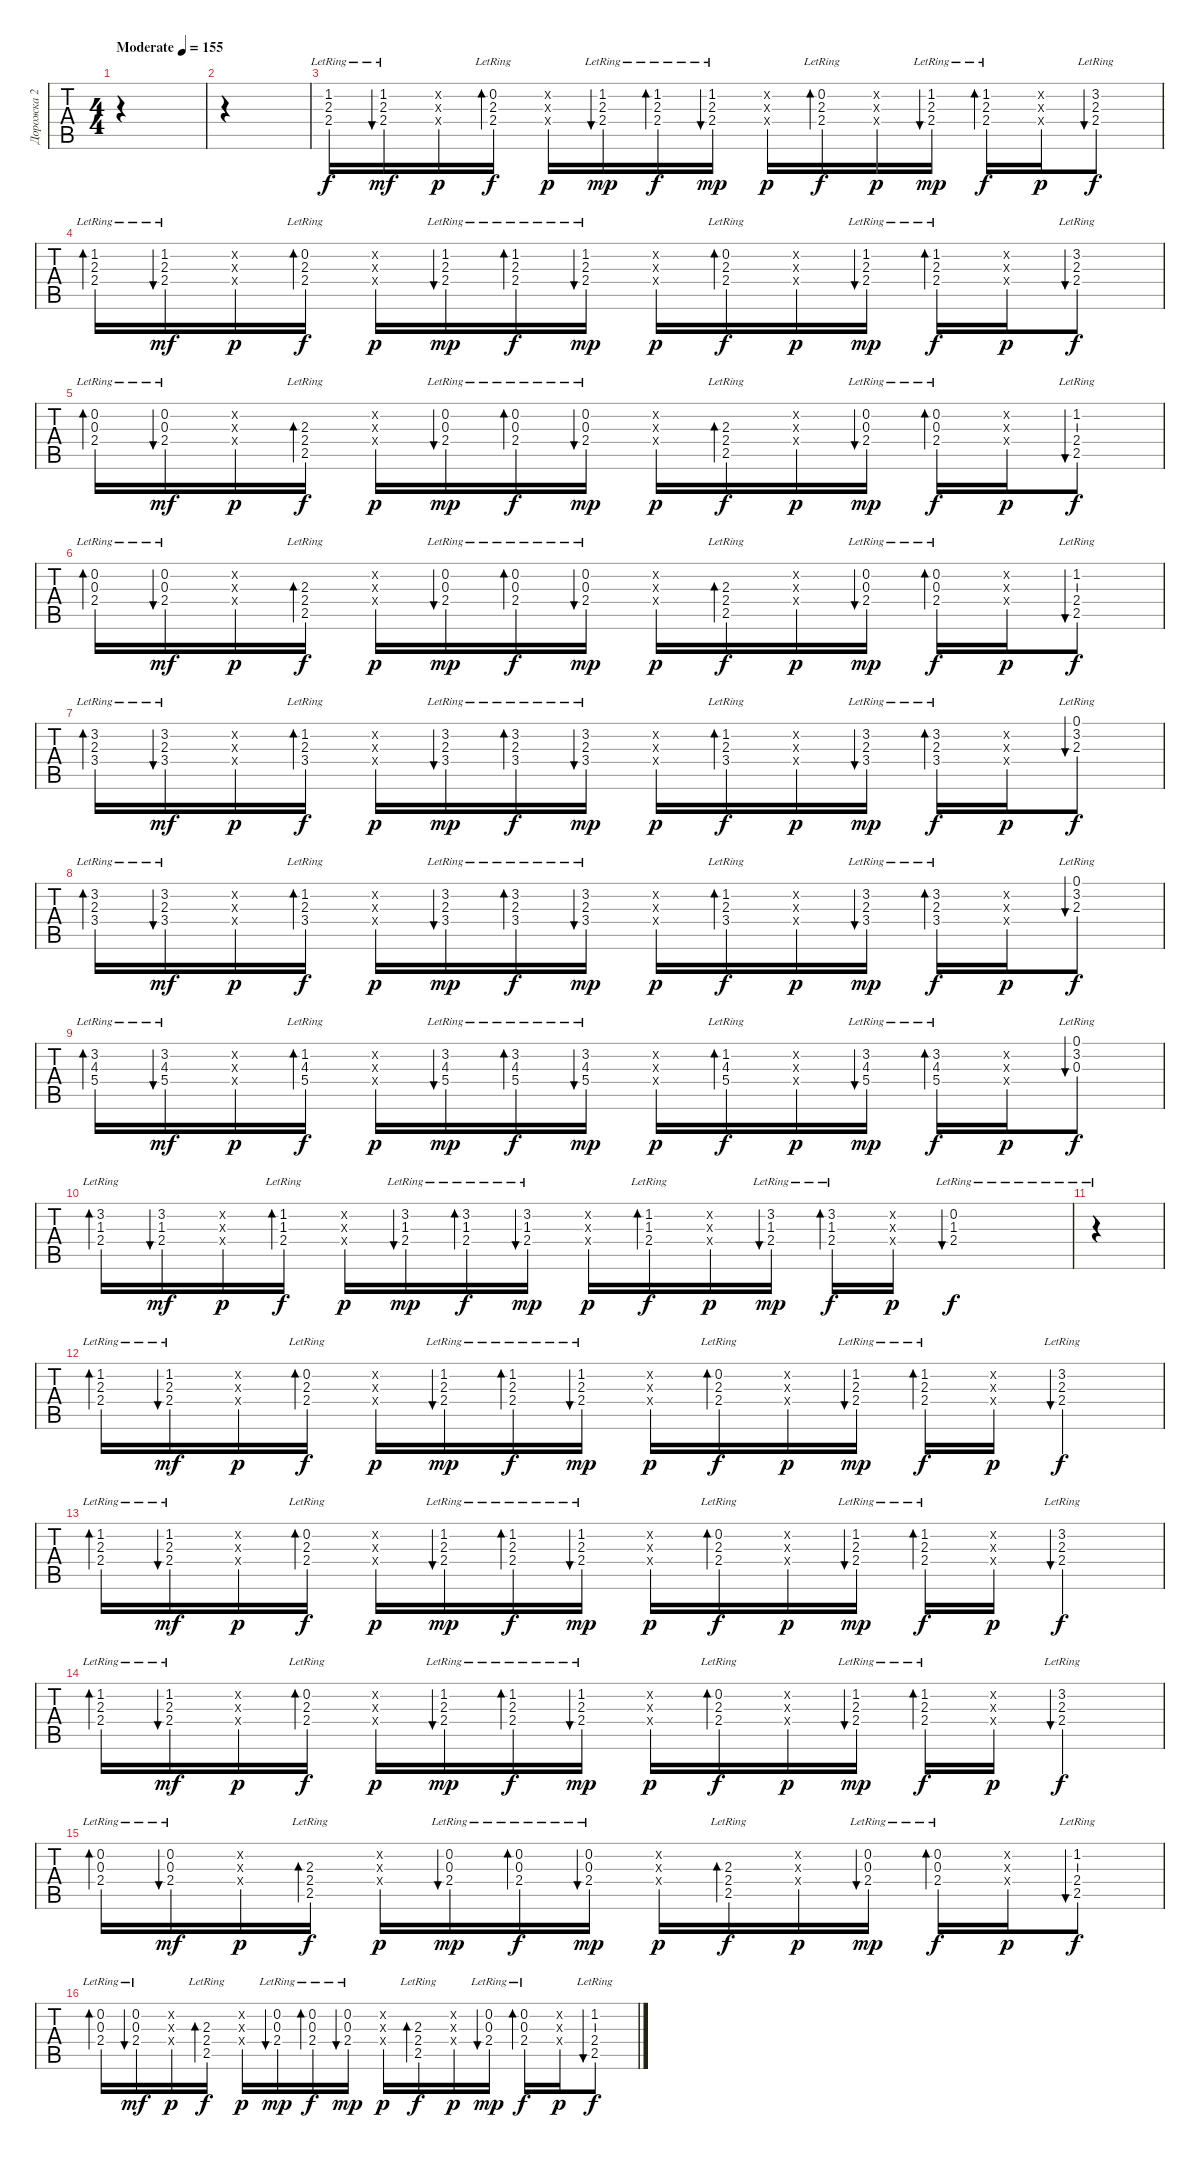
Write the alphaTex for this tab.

\track ("Дорожка 2" "Дорожка 2") {instrument acousticguitarsteel}
\staff {tabs}
\tuning (E4 B3 G3 D3 A2 E2) {hide}
\ts (4 4)
\tempo (155 "Moderate")
\clef g2
\ks c
|
|
(1.2{lr} 2.3{lr} 2.4{lr}).16{instrument acousticguitarnylon} (1.2{lr} 2.3{lr} 2.4{lr}).16{bu 60 dy mf} (1.2{x} 2.3{x} 2.4{x}).16{dy p} (0.2{lr} 2.3{lr} 2.4{lr}).16{bd 60 dy f} (1.2{x} 2.3{x} 2.4{x}).16{dy p} (1.2{lr} 2.3{lr} 2.4{lr}).16{bu 60 dy mp} (1.2{lr} 2.3{lr} 2.4{lr}).16{bd 60 dy f} (1.2{lr} 2.3{lr} 2.4{lr}).16{bu 60 dy mp} (1.2{x} 2.3{x} 2.4{x}).16{dy p} (0.2{lr} 2.3{lr} 2.4{lr}).16{bd 60 dy f} (1.2{x} 2.3{x} 2.4{x}).16{dy p} (1.2{lr} 2.3{lr} 2.4{lr}).16{bu 60 dy mp} (1.2{lr} 2.3{lr} 2.4{lr}).16{bd 60 dy f} (1.2{x} 2.3{x} 2.4{x}).16{dy p} (3.2{lr} 2.3{lr} 2.4{lr}).8{bu 60 dy f} |
(1.2{lr} 2.3{lr} 2.4{lr}).16{bd 60 instrument acousticguitarnylon} (1.2{lr} 2.3{lr} 2.4{lr}).16{bu 60 dy mf} (1.2{x} 2.3{x} 2.4{x}).16{dy p} (0.2{lr} 2.3{lr} 2.4{lr}).16{bd 60 dy f} (1.2{x} 2.3{x} 2.4{x}).16{dy p} (1.2{lr} 2.3{lr} 2.4{lr}).16{bu 60 dy mp} (1.2{lr} 2.3{lr} 2.4{lr}).16{bd 60 dy f} (1.2{lr} 2.3{lr} 2.4{lr}).16{bu 60 dy mp} (1.2{x} 2.3{x} 2.4{x}).16{dy p} (0.2{lr} 2.3{lr} 2.4{lr}).16{bd 60 dy f} (1.2{x} 2.3{x} 2.4{x}).16{dy p} (1.2{lr} 2.3{lr} 2.4{lr}).16{bu 60 dy mp} (1.2{lr} 2.3{lr} 2.4{lr}).16{bd 60 dy f} (1.2{x} 2.3{x} 2.4{x}).16{dy p} (3.2{lr} 2.3{lr} 2.4{lr}).8{bu 60 dy f} |
(0.2{lr} 0.3{lr} 2.4{lr}).16{bd 60 instrument acousticguitarnylon} (0.2{lr} 0.3{lr} 2.4{lr}).16{bu 60 dy mf} (0.2{x} 0.3{x} 2.4{x}).16{dy p} (2.3{lr} 2.4{lr} 2.5).16{bd 60 dy f} (0.2{x} 0.3{x} 2.4{x}).16{dy p} (0.2{lr} 0.3{lr} 2.4{lr}).16{bu 60 dy mp} (0.2{lr} 0.3{lr} 2.4{lr}).16{bd 60 dy f} (0.2{lr} 0.3{lr} 2.4{lr}).16{bu 60 dy mp} (0.2{x} 0.3{x} 2.4{x}).16{dy p} (2.3{lr} 2.4{lr} 2.5).16{bd 60 dy f} (0.2{x} 0.3{x} 2.4{x}).16{dy p} (0.2{lr} 0.3{lr} 2.4{lr}).16{bu 60 dy mp} (0.2{lr} 0.3{lr} 2.4{lr}).16{bd 60 dy f} (0.2{x} 0.3{x} 2.4{x}).16{dy p} (1.2{lr} 2.4{lr} 2.5).8{bu 60 dy f} |
(0.2{lr} 0.3{lr} 2.4{lr}).16{bd 60 instrument acousticguitarnylon} (0.2{lr} 0.3{lr} 2.4{lr}).16{bu 60 dy mf} (0.2{x} 0.3{x} 2.4{x}).16{dy p} (2.3{lr} 2.4{lr} 2.5).16{bd 60 dy f} (0.2{x} 0.3{x} 2.4{x}).16{dy p} (0.2{lr} 0.3{lr} 2.4{lr}).16{bu 60 dy mp} (0.2{lr} 0.3{lr} 2.4{lr}).16{bd 60 dy f} (0.2{lr} 0.3{lr} 2.4{lr}).16{bu 60 dy mp} (0.2{x} 0.3{x} 2.4{x}).16{dy p} (2.3{lr} 2.4{lr} 2.5).16{bd 60 dy f} (0.2{x} 0.3{x} 2.4{x}).16{dy p} (0.2{lr} 0.3{lr} 2.4{lr}).16{bu 60 dy mp} (0.2{lr} 0.3{lr} 2.4{lr}).16{bd 60 dy f} (0.2{x} 0.3{x} 2.4{x}).16{dy p} (1.2{lr} 2.4{lr} 2.5).8{bu 60 dy f} |
(3.2{lr} 2.3{lr} 3.4{lr}).16{bd 60 instrument acousticguitarnylon} (3.2{lr} 2.3 3.4).16{bu 60 dy mf} (3.2{x} 2.3{x} 3.4{x}).16{dy p} (1.2 2.3{lr} 3.4{lr}).16{bd 60 dy f} (3.2{x} 2.3{x} 3.4{x}).16{dy p} (3.2{lr} 2.3{lr} 3.4{lr}).16{bu 60 dy mp} (3.2{lr} 2.3{lr} 3.4{lr}).16{bd 60 dy f} (3.2{lr} 2.3{lr} 3.4{lr}).16{bu 60 dy mp} (3.2{x} 2.3{x} 3.4{x}).16{dy p} (1.2 2.3{lr} 3.4{lr}).16{bd 60 dy f} (3.2{x} 2.3{x} 3.4{x}).16{dy p} (3.2{lr} 2.3{lr} 3.4{lr}).16{bu 60 dy mp} (3.2{lr} 2.3{lr} 3.4{lr}).16{bd 60 dy f} (3.2{x} 2.3{x} 3.4{x}).16{dy p} (0.1 3.2{lr} 2.3).8{bu 60 dy f} |
(3.2{lr} 2.3{lr} 3.4{lr}).16{bd 60 instrument acousticguitarnylon} (3.2{lr} 2.3 3.4).16{bu 60 dy mf} (3.2{x} 2.3{x} 3.4{x}).16{dy p} (1.2 2.3{lr} 3.4{lr}).16{bd 60 dy f} (3.2{x} 2.3{x} 3.4{x}).16{dy p} (3.2{lr} 2.3{lr} 3.4{lr}).16{bu 60 dy mp} (3.2{lr} 2.3{lr} 3.4{lr}).16{bd 60 dy f} (3.2{lr} 2.3{lr} 3.4{lr}).16{bu 60 dy mp} (3.2{x} 2.3{x} 3.4{x}).16{dy p} (1.2 2.3{lr} 3.4{lr}).16{bd 60 dy f} (3.2{x} 2.3{x} 3.4{x}).16{dy p} (3.2{lr} 2.3{lr} 3.4{lr}).16{bu 60 dy mp} (3.2{lr} 2.3{lr} 3.4{lr}).16{bd 60 dy f} (3.2{x} 2.3{x} 3.4{x}).16{dy p} (0.1 3.2{lr} 2.3).8{bu 60 dy f} |
(3.2{lr} 4.3{lr} 5.4{lr}).16{bd 60 instrument acousticguitarnylon} (3.2{lr} 4.3 5.4).16{bu 60 dy mf} (3.2{x} 4.3{x} 5.4{x}).16{dy p} (1.2 4.3{lr} 5.4{lr}).16{bd 60 dy f} (3.2{x} 4.3{x} 5.4{x}).16{dy p} (3.2{lr} 4.3{lr} 5.4{lr}).16{bu 60 dy mp} (3.2{lr} 4.3{lr} 5.4{lr}).16{bd 60 dy f} (3.2{lr} 4.3{lr} 5.4{lr}).16{bu 60 dy mp} (3.2{x} 4.3{x} 5.4{x}).16{dy p} (1.2 4.3{lr} 5.4{lr}).16{bd 60 dy f} (3.2{x} 4.3{x} 5.4{x}).16{dy p} (3.2{lr} 4.3{lr} 5.4{lr}).16{bu 60 dy mp} (3.2{lr} 4.3{lr} 5.4{lr}).16{bd 60 dy f} (3.2{x} 4.3{x} 5.4{x}).16{dy p} (0.1 3.2{lr} 0.3).8{bu 60 dy f} |
(3.2{lr} 1.3{lr} 2.4{lr}).16{bd 60 instrument acousticguitarnylon} (3.2 1.3 2.4).16{bu 60 dy mf} (3.2{x} 1.3{x} 2.4{x}).16{dy p} (1.2 1.3{lr} 2.4{lr}).16{bd 60 dy f} (3.2{x} 1.3{x} 2.4{x}).16{dy p} (3.2{lr} 1.3{lr} 2.4{lr}).16{bu 60 dy mp} (3.2{lr} 1.3{lr} 2.4{lr}).16{bd 60 dy f} (3.2{lr} 1.3{lr} 2.4{lr}).16{bu 60 dy mp} (3.2{x} 1.3{x} 2.4{x}).16{dy p} (1.2 1.3{lr} 2.4{lr}).16{bd 60 dy f} (3.2{x} 1.3{x} 2.4{x}).16{dy p} (3.2{lr} 1.3{lr} 2.4{lr}).16{bu 60 dy mp} (3.2{lr} 1.3{lr} 2.4{lr}).16{bd 60 dy f} (3.2{x} 1.3{x} 2.4{x}).16{dy p} (0.2{lr} 1.3 2.4).1{bu 60 dy f} |
|
(1.2{lr} 2.3{lr} 2.4{lr}).16{bd 60 instrument acousticguitarnylon} (1.2{lr} 2.3{lr} 2.4{lr}).16{bu 60 dy mf} (1.2{x} 2.3{x} 2.4{x}).16{dy p} (0.2{lr} 2.3{lr} 2.4{lr}).16{bd 60 dy f} (1.2{x} 2.3{x} 2.4{x}).16{dy p} (1.2{lr} 2.3{lr} 2.4{lr}).16{bu 60 dy mp} (1.2{lr} 2.3{lr} 2.4{lr}).16{bd 60 dy f} (1.2{lr} 2.3{lr} 2.4{lr}).16{bu 60 dy mp} (1.2{x} 2.3{x} 2.4{x}).16{dy p} (0.2{lr} 2.3{lr} 2.4{lr}).16{bd 60 dy f} (1.2{x} 2.3{x} 2.4{x}).16{dy p} (1.2{lr} 2.3{lr} 2.4{lr}).16{bu 60 dy mp} (1.2{lr} 2.3{lr} 2.4{lr}).16{bd 60 dy f} (1.2{x} 2.3{x} 2.4{x}).16{dy p} (3.2{lr} 2.3{lr} 2.4{lr}).4{bu 60 dy f} |
(1.2{lr} 2.3{lr} 2.4{lr}).16{bd 60 instrument acousticguitarnylon} (1.2{lr} 2.3{lr} 2.4{lr}).16{bu 60 dy mf} (1.2{x} 2.3{x} 2.4{x}).16{dy p} (0.2{lr} 2.3{lr} 2.4{lr}).16{bd 60 dy f} (1.2{x} 2.3{x} 2.4{x}).16{dy p} (1.2{lr} 2.3{lr} 2.4{lr}).16{bu 60 dy mp} (1.2{lr} 2.3{lr} 2.4{lr}).16{bd 60 dy f} (1.2{lr} 2.3{lr} 2.4{lr}).16{bu 60 dy mp} (1.2{x} 2.3{x} 2.4{x}).16{dy p} (0.2{lr} 2.3{lr} 2.4{lr}).16{bd 60 dy f} (1.2{x} 2.3{x} 2.4{x}).16{dy p} (1.2{lr} 2.3{lr} 2.4{lr}).16{bu 60 dy mp} (1.2{lr} 2.3{lr} 2.4{lr}).16{bd 60 dy f} (1.2{x} 2.3{x} 2.4{x}).16{dy p} (3.2{lr} 2.3{lr} 2.4{lr}).4{bu 60 dy f} |
(1.2{lr} 2.3{lr} 2.4{lr}).16{bd 60 instrument acousticguitarnylon} (1.2{lr} 2.3{lr} 2.4{lr}).16{bu 60 dy mf} (1.2{x} 2.3{x} 2.4{x}).16{dy p} (0.2{lr} 2.3{lr} 2.4{lr}).16{bd 60 dy f} (1.2{x} 2.3{x} 2.4{x}).16{dy p} (1.2{lr} 2.3{lr} 2.4{lr}).16{bu 60 dy mp} (1.2{lr} 2.3{lr} 2.4{lr}).16{bd 60 dy f} (1.2{lr} 2.3{lr} 2.4{lr}).16{bu 60 dy mp} (1.2{x} 2.3{x} 2.4{x}).16{dy p} (0.2{lr} 2.3{lr} 2.4{lr}).16{bd 60 dy f} (1.2{x} 2.3{x} 2.4{x}).16{dy p} (1.2{lr} 2.3{lr} 2.4{lr}).16{bu 60 dy mp} (1.2{lr} 2.3{lr} 2.4{lr}).16{bd 60 dy f} (1.2{x} 2.3{x} 2.4{x}).16{dy p} (3.2{lr} 2.3{lr} 2.4{lr}).4{bu 60 dy f} |
(0.2{lr} 0.3{lr} 2.4{lr}).16{bd 60 instrument acousticguitarnylon} (0.2{lr} 0.3{lr} 2.4{lr}).16{bu 60 dy mf} (0.2{x} 0.3{x} 2.4{x}).16{dy p} (2.3{lr} 2.4{lr} 2.5).16{bd 60 dy f} (0.2{x} 0.3{x} 2.4{x}).16{dy p} (0.2{lr} 0.3{lr} 2.4{lr}).16{bu 60 dy mp} (0.2{lr} 0.3{lr} 2.4{lr}).16{bd 60 dy f} (0.2{lr} 0.3{lr} 2.4{lr}).16{bu 60 dy mp} (0.2{x} 0.3{x} 2.4{x}).16{dy p} (2.3{lr} 2.4{lr} 2.5).16{bd 60 dy f} (0.2{x} 0.3{x} 2.4{x}).16{dy p} (0.2{lr} 0.3{lr} 2.4{lr}).16{bu 60 dy mp} (0.2{lr} 0.3{lr} 2.4{lr}).16{bd 60 dy f} (0.2{x} 0.3{x} 2.4{x}).16{dy p} (1.2{lr} 2.4{lr} 2.5).8{bu 60 dy f} |
(0.2{lr} 0.3{lr} 2.4{lr}).16{bd 60 instrument acousticguitarnylon} (0.2{lr} 0.3{lr} 2.4{lr}).16{bu 60 dy mf} (0.2{x} 0.3{x} 2.4{x}).16{dy p} (2.3{lr} 2.4{lr} 2.5).16{bd 60 dy f} (0.2{x} 0.3{x} 2.4{x}).16{dy p} (0.2{lr} 0.3{lr} 2.4{lr}).16{bu 60 dy mp} (0.2{lr} 0.3{lr} 2.4{lr}).16{bd 60 dy f} (0.2{lr} 0.3{lr} 2.4{lr}).16{bu 60 dy mp} (0.2{x} 0.3{x} 2.4{x}).16{dy p} (2.3{lr} 2.4{lr} 2.5).16{bd 60 dy f} (0.2{x} 0.3{x} 2.4{x}).16{dy p} (0.2{lr} 0.3{lr} 2.4{lr}).16{bu 60 dy mp} (0.2{lr} 0.3{lr} 2.4{lr}).16{bd 60 dy f} (0.2{x} 0.3{x} 2.4{x}).16{dy p} (1.2{lr} 2.4{lr} 2.5).8{bu 60 dy f}
